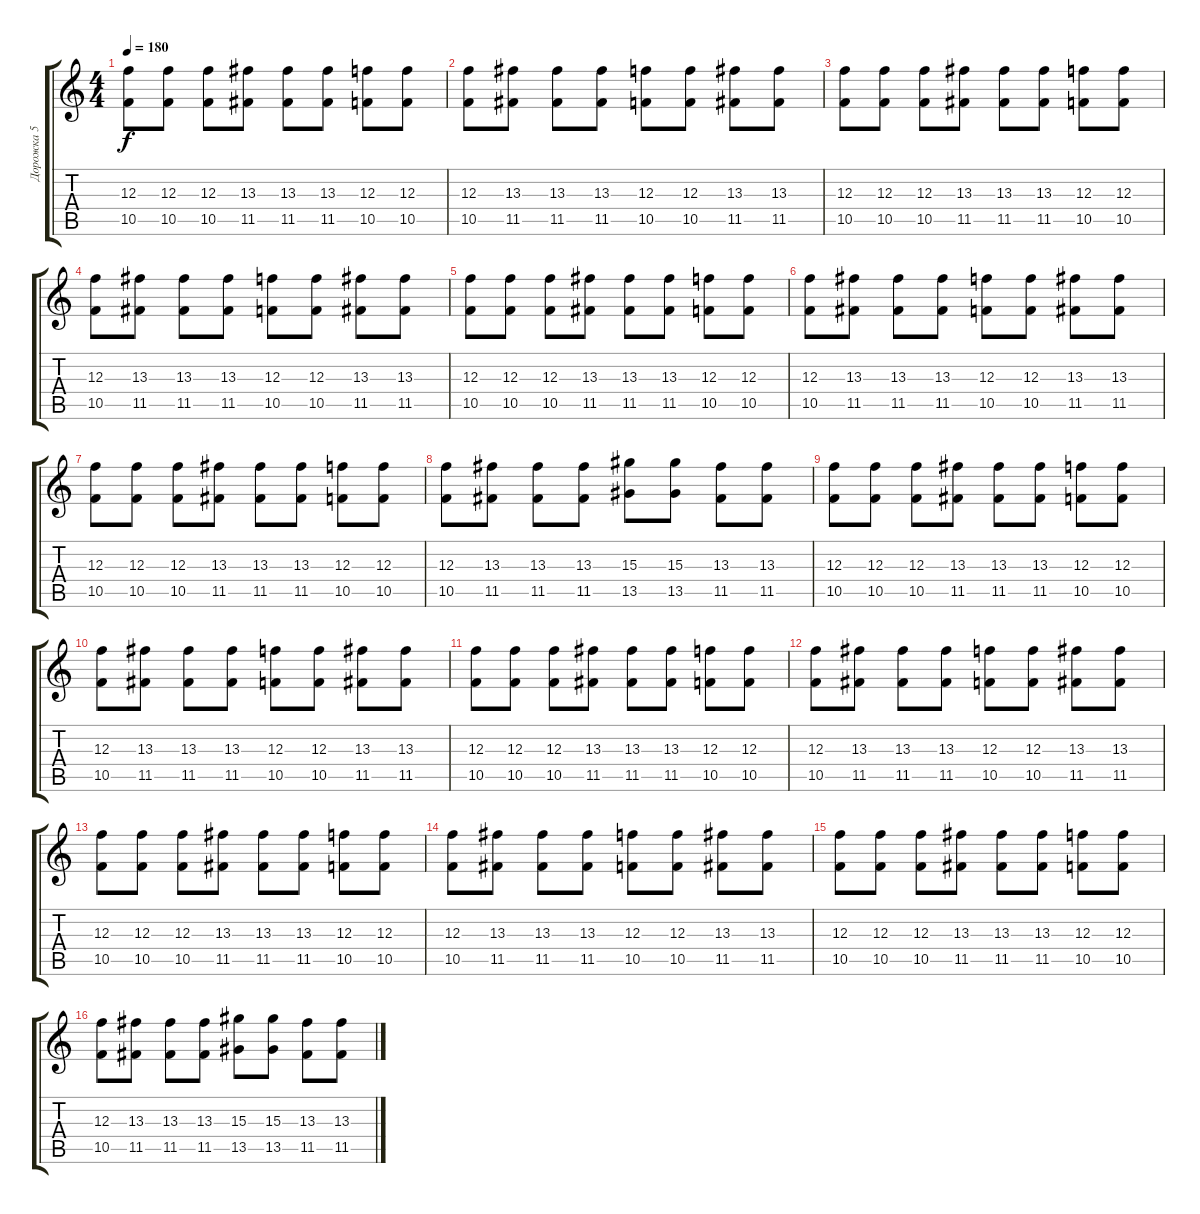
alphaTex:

\track ("Дорожка 5" "Дорожка 5") {instrument overdrivenguitar}
\staff {score tabs}
\tuning (D4 A3 F3 C3 G2 C2) {hide}
\ts (4 4)
\tempo 180
\clef g2
\ks c
(12.3 10.5).8{dy f} (12.3 10.5).8 (12.3 10.5).8 (13.3 11.5).8 (13.3 11.5).8 (13.3 11.5).8 (12.3 10.5).8 (12.3 10.5).8 |
(12.3 10.5).8 (13.3 11.5).8 (13.3 11.5).8 (13.3 11.5).8 (12.3 10.5).8 (12.3 10.5).8 (13.3 11.5).8 (13.3 11.5).8 |
(12.3 10.5).8 (12.3 10.5).8 (12.3 10.5).8 (13.3 11.5).8 (13.3 11.5).8 (13.3 11.5).8 (12.3 10.5).8 (12.3 10.5).8 |
(12.3 10.5).8 (13.3 11.5).8 (13.3 11.5).8 (13.3 11.5).8 (12.3 10.5).8 (12.3 10.5).8 (13.3 11.5).8 (13.3 11.5).8 |
(12.3 10.5).8 (12.3 10.5).8 (12.3 10.5).8 (13.3 11.5).8 (13.3 11.5).8 (13.3 11.5).8 (12.3 10.5).8 (12.3 10.5).8 |
(12.3 10.5).8 (13.3 11.5).8 (13.3 11.5).8 (13.3 11.5).8 (12.3 10.5).8 (12.3 10.5).8 (13.3 11.5).8 (13.3 11.5).8 |
(12.3 10.5).8 (12.3 10.5).8 (12.3 10.5).8 (13.3 11.5).8 (13.3 11.5).8 (13.3 11.5).8 (12.3 10.5).8 (12.3 10.5).8 |
(12.3 10.5).8 (13.3 11.5).8 (13.3 11.5).8 (13.3 11.5).8 (15.3 13.5).8 (15.3 13.5).8 (13.3 11.5).8 (13.3 11.5).8 |
(12.3 10.5).8 (12.3 10.5).8 (12.3 10.5).8 (13.3 11.5).8 (13.3 11.5).8 (13.3 11.5).8 (12.3 10.5).8 (12.3 10.5).8 |
(12.3 10.5).8 (13.3 11.5).8 (13.3 11.5).8 (13.3 11.5).8 (12.3 10.5).8 (12.3 10.5).8 (13.3 11.5).8 (13.3 11.5).8 |
(12.3 10.5).8 (12.3 10.5).8 (12.3 10.5).8 (13.3 11.5).8 (13.3 11.5).8 (13.3 11.5).8 (12.3 10.5).8 (12.3 10.5).8 |
(12.3 10.5).8 (13.3 11.5).8 (13.3 11.5).8 (13.3 11.5).8 (12.3 10.5).8 (12.3 10.5).8 (13.3 11.5).8 (13.3 11.5).8 |
(12.3 10.5).8 (12.3 10.5).8 (12.3 10.5).8 (13.3 11.5).8 (13.3 11.5).8 (13.3 11.5).8 (12.3 10.5).8 (12.3 10.5).8 |
(12.3 10.5).8 (13.3 11.5).8 (13.3 11.5).8 (13.3 11.5).8 (12.3 10.5).8 (12.3 10.5).8 (13.3 11.5).8 (13.3 11.5).8 |
(12.3 10.5).8 (12.3 10.5).8 (12.3 10.5).8 (13.3 11.5).8 (13.3 11.5).8 (13.3 11.5).8 (12.3 10.5).8 (12.3 10.5).8 |
(12.3 10.5).8 (13.3 11.5).8 (13.3 11.5).8 (13.3 11.5).8 (15.3 13.5).8 (15.3 13.5).8 (13.3 11.5).8 (13.3 11.5).8
